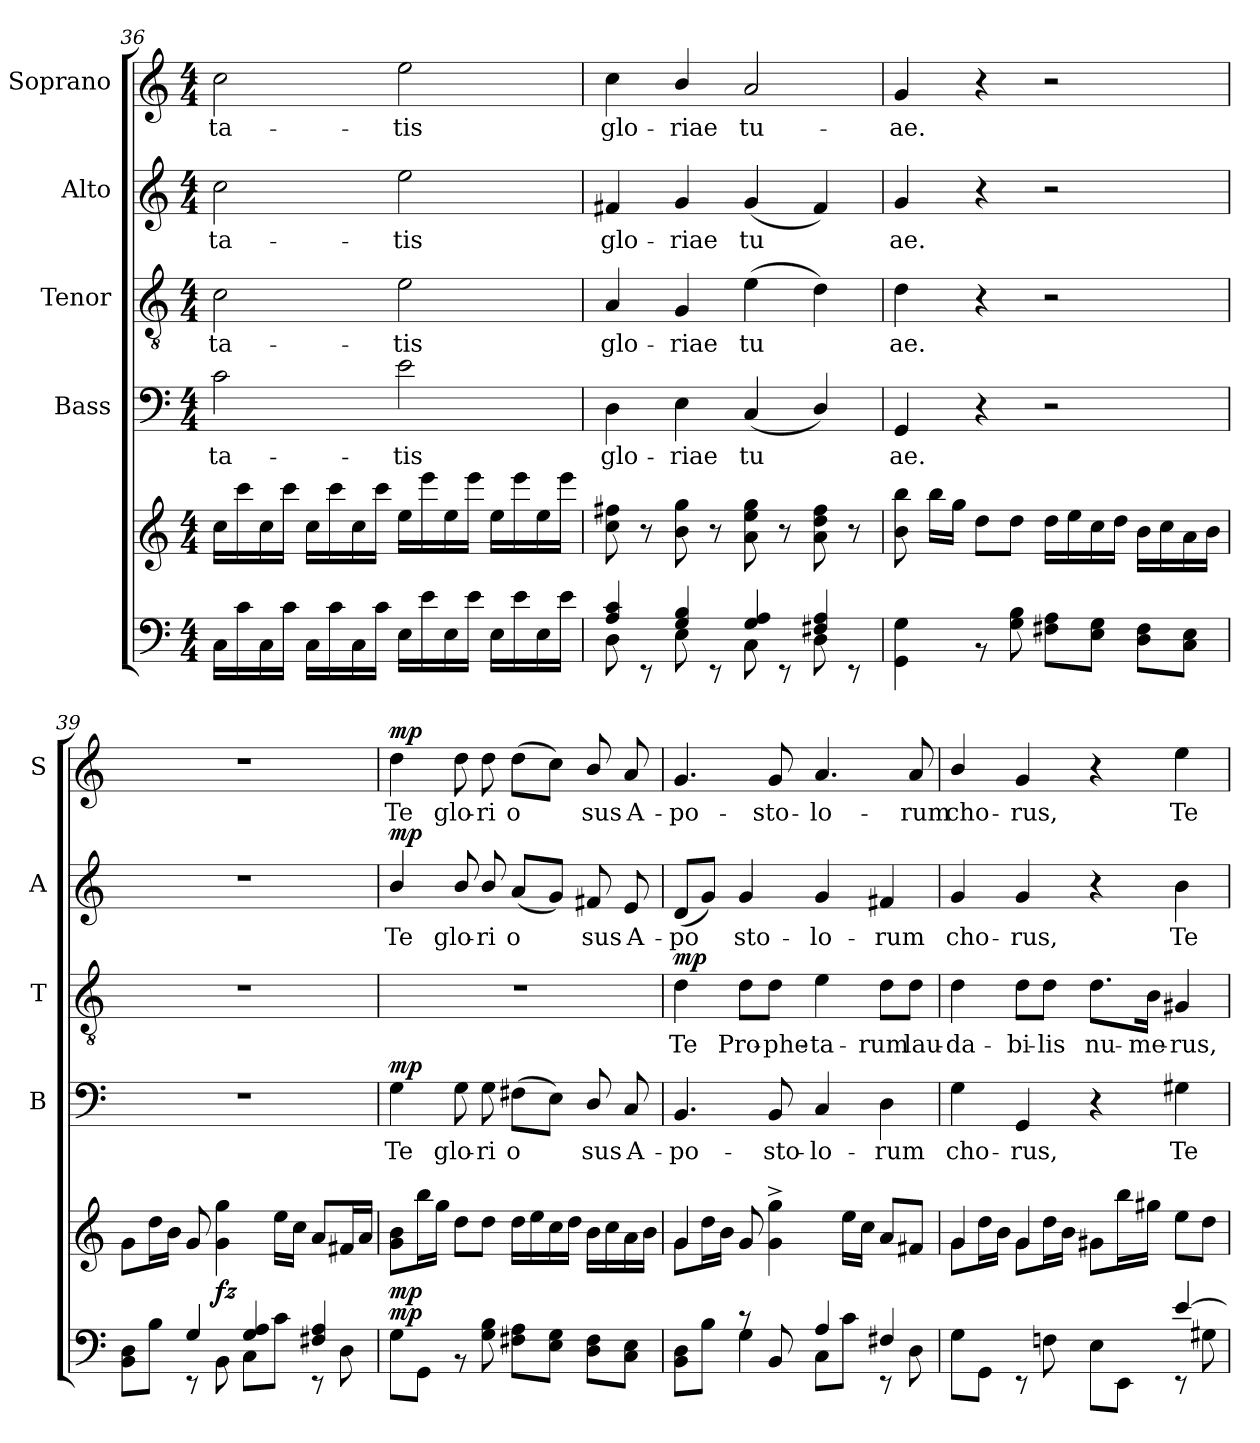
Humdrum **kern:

**kern	**dynam	**kern	**dynam	**kern	**text	**dynam	**kern	**text	**dynam	**kern	**text	**dynam	**kern	**text	**dynam
*part6	*part6	*part5	*part5	*part4	*part4	*part4	*part3	*part3	*part3	*part2	*part2	*part2	*part1	*part1	*part1
*staff6	*staff6	*staff5	*staff5	*staff4	*staff4	*staff4	*staff3	*staff3	*staff3	*staff2	*staff2	*staff2	*staff1	*staff1	*staff1
*	*	*	*	*I"Bass	*	*	*I"Tenor	*	*	*I"Alto	*	*	*I"Soprano	*	*
*	*	*	*	*I'B	*	*	*I'T	*	*	*I'A	*	*	*I'S	*	*
*clefF4	*	*clefG2	*	*clefF4	*	*	*clefGv2	*	*	*clefG2	*	*	*clefG2	*	*
*k[]	*	*k[]	*	*k[]	*	*	*k[]	*	*	*k[]	*	*	*k[]	*	*
*C:	*	*C:	*	*C:	*	*	*C:	*	*	*C:	*	*	*C:	*	*
*M4/4	*	*M4/4	*	*M4/4	*	*	*M4/4	*	*	*M4/4	*	*	*M4/4	*	*
=36	=36	=36	=36	=36	=36	=36	=36	=36	=36	=36	=36	=36	=36	=36	=36
*^	*	*	*	*	*	*	*	*	*	*	*	*	*	*	*
!	!	!	!	!	!	!LO:LY:b	!	!	!LO:LY:b	!	!	!LO:LY:b	!	!	!LO:LY:b	!
1ryy	16C\LL	.	16cc\LL	.	2c\	-ta-	.	2c\	-ta-	.	2cc\	-ta-	.	2cc\	-ta-	.
.	16c\	.	16ccc\	.	.	.	.	.	.	.	.	.	.	.	.	.
.	16C\	.	16cc\	.	.	.	.	.	.	.	.	.	.	.	.	.
.	16c\JJ	.	16ccc\JJ	.	.	.	.	.	.	.	.	.	.	.	.	.
.	16C\LL	.	16cc\LL	.	.	.	.	.	.	.	.	.	.	.	.	.
.	16c\	.	16ccc\	.	.	.	.	.	.	.	.	.	.	.	.	.
.	16C\	.	16cc\	.	.	.	.	.	.	.	.	.	.	.	.	.
.	16c\JJ	.	16ccc\JJ	.	.	.	.	.	.	.	.	.	.	.	.	.
!	!	!	!	!	!	!LO:LY:b	!	!	!LO:LY:b	!	!	!LO:LY:b	!	!	!LO:LY:b	!
.	16E\LL	.	16ee\LL	.	2e\	-tis	.	2e\	-tis	.	2ee\	-tis	.	2ee\	-tis	.
.	16e\	.	16eee\	.	.	.	.	.	.	.	.	.	.	.	.	.
.	16E\	.	16ee\	.	.	.	.	.	.	.	.	.	.	.	.	.
.	16e\JJ	.	16eee\JJ	.	.	.	.	.	.	.	.	.	.	.	.	.
.	16E\LL	.	16ee\LL	.	.	.	.	.	.	.	.	.	.	.	.	.
.	16e\	.	16eee\	.	.	.	.	.	.	.	.	.	.	.	.	.
.	16E\	.	16ee\	.	.	.	.	.	.	.	.	.	.	.	.	.
.	16e\JJ	.	16eee\JJ	.	.	.	.	.	.	.	.	.	.	.	.	.
=37	=37	=37	=37	=37	=37	=37	=37	=37	=37	=37	=37	=37	=37	=37	=37	=37
!	!	!	!	!	!	!LO:LY:b	!	!	!LO:LY:b	!	!	!LO:LY:b	!	!	!LO:LY:b	!
4A/ 4c/	8D\	.	8cc\ 8ff#X\	.	4D\	glo-	.	4A/	glo-	.	4f#X/	glo-	.	4cc\	glo-	.
.	8rEE	.	8r	.	.	.	.	.	.	.	.	.	.	.	.	.
!	!	!	!	!	!	!LO:LY:b	!	!	!LO:LY:b	!	!	!LO:LY:b	!	!	!LO:LY:b	!
4G/ 4B/	8E\	.	8b\ 8gg\	.	4E\	-riae	.	4G/	-riae	.	4g/	-riae	.	4b/	-riae	.
.	8rEE	.	8r	.	.	.	.	.	.	.	.	.	.	.	.	.
!	!	!	!	!	!	!LO:LY:b	!	!	!LO:LY:b	!	!	!LO:LY:b	!	!	!LO:LY:b	!
4G/ 4A/	8C\	.	8a\ 8ee\ 8gg\	.	(<4C/	tu­	.	(>4e\	tu­	.	(<4g/	tu­	.	2a/	tu-	.
.	8rEE	.	8r	.	.	.	.	.	.	.	.	.	.	.	.	.
4F#X/ 4A/	8D\	.	8a\ 8dd\ 8ff#\	.	4D/)	.	.	4d\)	.	.	4f#/)	.	.	.	.	.
.	8rEE	.	8r	.	.	.	.	.	.	.	.	.	.	.	.	.
=38	=38	=38	=38	=38	=38	=38	=38	=38	=38	=38	=38	=38	=38	=38	=38	=38
!	!	!	!	!	!	!LO:LY:b	!	!	!LO:LY:b	!	!	!LO:LY:b	!	!	!LO:LY:b	!
1ryy	4GG\ 4G\	.	8b\ 8bb\	.	4GG/	ae.	.	4d\	ae.	.	4g/	ae.	.	4g/	-ae.	.
.	.	.	16bb\LL	.	.	.	.	.	.	.	.	.	.	.	.	.
.	.	.	16gg\JJ	.	.	.	.	.	.	.	.	.	.	.	.	.
.	8r	.	8dd\L	.	4r	.	.	4r	.	.	4r	.	.	4r	.	.
.	8G\ 8B\	.	8dd\J	.	.	.	.	.	.	.	.	.	.	.	.	.
.	8F#X\ 8A\L	.	16dd\LL	.	2r	.	.	2r	.	.	2r	.	.	2r	.	.
.	.	.	16ee\	.	.	.	.	.	.	.	.	.	.	.	.	.
.	8E\ 8G\J	.	16cc\	.	.	.	.	.	.	.	.	.	.	.	.	.
.	.	.	16dd\JJ	.	.	.	.	.	.	.	.	.	.	.	.	.
.	8D\ 8F#\L	.	16b\LL	.	.	.	.	.	.	.	.	.	.	.	.	.
.	.	.	16cc\	.	.	.	.	.	.	.	.	.	.	.	.	.
.	8C\ 8E\J	.	16a\	.	.	.	.	.	.	.	.	.	.	.	.	.
.	.	.	16b\JJ	.	.	.	.	.	.	.	.	.	.	.	.	.
=39	=39	=39	=39	=39	=39	=39	=39	=39	=39	=39	=39	=39	=39	=39	=39	=39
4ryy	8BB\ 8D\L	.	8g\L	.	1r	.	.	1r	.	.	1r	.	.	1r	.	.
.	8B\J	.	16dd\L	.	.	.	.	.	.	.	.	.	.	.	.	.
.	.	.	16b\JJ	.	.	.	.	.	.	.	.	.	.	.	.	.
4G/	8rEE	.	8g/	.	.	.	.	.	.	.	.	.	.	.	.	.
!	!	!	!	!LO:DY:b	!	!	!	!	!	!	!	!	!	!	!	!
.	8BB\	.	4g\ 4gg\	fz	.	.	.	.	.	.	.	.	.	.	.	.
4G/ 4A/	8C\L	.	.	.	.	.	.	.	.	.	.	.	.	.	.	.
.	8c\J	.	16ee\LL	.	.	.	.	.	.	.	.	.	.	.	.	.
.	.	.	16cc\JJ	.	.	.	.	.	.	.	.	.	.	.	.	.
4F#X/ 4A/	8rEE	.	8a/L	.	.	.	.	.	.	.	.	.	.	.	.	.
.	8D\	.	16f#X/L	.	.	.	.	.	.	.	.	.	.	.	.	.
.	.	.	16a/JJ	.	.	.	.	.	.	.	.	.	.	.	.	.
!!LO:LB:g=z
=40	=40	=40	=40	=40	=40	=40	=40	=40	=40	=40	=40	=40	=40	=40	=40	=40
*	*	*	*^	*	*	*	*	*	*	*	*	*	*	*	*	*
!	!	!LO:DY:a	!	!	!LO:DY:b	!	!LO:LY:b	!LO:DY:b	!	!	!	!	!LO:LY:b	!LO:DY:b	!	!LO:LY:b	!LO:DY:b
1ryy	8G\L	mp	1ryy	8g\ 8b\L	mp	4G\	Te	mp	1r	.	.	4b/	Te	mp	4dd\	Te	mp
.	8GG\J	.	.	16bb\L	.	.	.	.	.	.	.	.	.	.	.	.	.
.	.	.	.	16gg\JJ	.	.	.	.	.	.	.	.	.	.	.	.	.
!	!	!	!	!	!	!	!LO:LY:b	!	!	!	!	!	!LO:LY:b	!	!	!LO:LY:b	!
.	8r	.	.	8dd\L	.	8G\	glo-	.	.	.	.	8b/	glo-	.	8dd\	glo-	.
!	!	!	!	!	!	!	!LO:LY:b	!	!	!	!	!	!LO:LY:b	!	!	!LO:LY:b	!
.	8G\ 8B\	.	.	8dd\J	.	8G\	-ri	.	.	.	.	8b/	-ri	.	8dd\	-ri	.
!	!	!	!	!	!	!	!LO:LY:b	!	!	!	!	!	!LO:LY:b	!	!	!LO:LY:b	!
.	8F#X\ 8A\L	.	.	16dd\LL	.	(>8F#X\L	o­	.	.	.	.	(<8a/L	o­	.	(>8dd\L	o­	.
.	.	.	.	16ee\	.	.	.	.	.	.	.	.	.	.	.	.	.
.	8E\ 8G\J	.	.	16cc\	.	8E\J)	.	.	.	.	.	8g/J)	.	.	8cc\J)	.	.
.	.	.	.	16dd\JJ	.	.	.	.	.	.	.	.	.	.	.	.	.
!	!	!	!	!	!	!	!LO:LY:b	!	!	!	!	!	!LO:LY:b	!	!	!LO:LY:b	!
.	8D\ 8F#\L	.	.	16b\LL	.	8D/	sus	.	.	.	.	8f#X/	sus	.	8b/	sus	.
.	.	.	.	16cc\	.	.	.	.	.	.	.	.	.	.	.	.	.
!	!	!	!	!	!	!	!LO:LY:b	!	!	!	!	!	!LO:LY:b	!	!	!LO:LY:b	!
.	8C\ 8E\J	.	.	16a\	.	8C/	A-	.	.	.	.	8e/	A-	.	8a/	A-	.
.	.	.	.	16b\JJ	.	.	.	.	.	.	.	.	.	.	.	.	.
=41	=41	=41	=41	=41	=41	=41	=41	=41	=41	=41	=41	=41	=41	=41	=41	=41	=41
!	!	!	!	!	!	!	!LO:LY:b	!	!	!LO:LY:b	!LO:DY:b	!	!LO:LY:b	!	!	!LO:LY:b	!
4ryy	8BB\ 8D\L	.	4g/	8g\L	.	4.BB/	-po-	.	4d\	Te	mp	(<8d/L	-po­	.	4.g/	-po-	.
.	8B\J	.	.	16dd\L	.	.	.	.	.	.	.	8g/J)	.	.	.	.	.
.	.	.	.	16b\JJ	.	.	.	.	.	.	.	.	.	.	.	.	.
!	!	!	!	!	!	!	!	!	!	!LO:LY:b	!	!	!LO:LY:b	!	!	!	!
8rc	4G\	.	4ryy	8g/	.	.	.	.	8d\L	Pro-	.	4g/	sto-	.	.	.	.
!	!	!	!	!	!	!	!LO:LY:b	!	!	!LO:LY:b	!	!	!	!	!	!LO:LY:b	!
8BB/	.	.	.	4g\^< 4gg\^<	.	8BB/	-sto-	.	8d\J	-phe-	.	.	.	.	8g/	-sto-	.
!	!	!	!	!	!	!	!LO:LY:b	!	!	!LO:LY:b	!	!	!LO:LY:b	!	!	!LO:LY:b	!
4A/	8C\L	.	2ryy	.	.	4C/	-lo-	.	4e\	-ta-	.	4g/	-lo-	.	4.a/	-lo-	.
.	8c\J	.	.	16ee\LL	.	.	.	.	.	.	.	.	.	.	.	.	.
.	.	.	.	16cc\JJ	.	.	.	.	.	.	.	.	.	.	.	.	.
!	!	!	!	!	!	!	!LO:LY:b	!	!	!LO:LY:b	!	!	!LO:LY:b	!	!	!	!
4F#X/	8rEE	.	.	8a/L	.	4D\	-rum	.	8d\L	-rum	.	4f#X/	-rum	.	.	.	.
!	!	!	!	!	!	!	!	!	!	!LO:LY:b	!	!	!	!	!	!LO:LY:b	!
.	8D\	.	.	8f#X/J	.	.	.	.	8d\J	lau-	.	.	.	.	8a/	-rum	.
=42	=42	=42	=42	=42	=42	=42	=42	=42	=42	=42	=42	=42	=42	=42	=42	=42	=42
!	!	!	!	!	!	!	!LO:LY:b	!	!	!LO:LY:b	!	!	!LO:LY:b	!	!	!LO:LY:b	!
2ryy	8G\L	.	4g/	8g\L	.	4G\	cho-	.	4d\	-da-	.	4g/	cho-	.	4b/	cho-	.
.	8GG\J	.	.	16dd\L	.	.	.	.	.	.	.	.	.	.	.	.	.
.	.	.	.	16b\JJ	.	.	.	.	.	.	.	.	.	.	.	.	.
!	!	!	!	!	!	!	!LO:LY:b	!	!	!LO:LY:b	!	!	!LO:LY:b	!	!	!LO:LY:b	!
.	8rEE	.	4g/	8g\L	.	4GG/	-rus,	.	8d\L	-bi-	.	4g/	-rus,	.	4g/	-rus,	.
!	!	!	!	!	!	!	!	!	!	!LO:LY:b	!	!	!	!	!	!	!
.	8Fn\	.	.	16dd\L	.	.	.	.	8d\J	-lis	.	.	.	.	.	.	.
.	.	.	.	16b\JJ	.	.	.	.	.	.	.	.	.	.	.	.	.
!	!	!	!	!	!	!	!	!	!	!LO:LY:b	!	!	!	!	!	!	!
4ryy	8E\L	.	2ryy	8g#X\L	.	4r	.	.	8.d\L	nu-	.	4r	.	.	4r	.	.
.	8EE\J	.	.	16bb\L	.	.	.	.	.	.	.	.	.	.	.	.	.
!	!	!	!	!	!	!	!	!	!	!LO:LY:b	!	!	!	!	!	!	!
.	.	.	.	16gg#X\JJ	.	.	.	.	16B\Jk	-me-	.	.	.	.	.	.	.
!	!	!	!	!	!	!	!LO:LY:b	!	!	!LO:LY:b	!	!	!LO:LY:b	!	!	!LO:LY:b	!
[>4e/	8rEE	.	.	8ee\L	.	4G#X\	Te	.	4G#X/	-rus,	.	4b\	Te	.	4ee\	Te	.
.	8G#X\	.	.	8dd\J	.	.	.	.	.	.	.	.	.	.	.	.	.
*v	*v	*	*	*	*	*	*	*	*	*	*	*	*	*	*	*	*
*	*	*v	*v	*	*	*	*	*	*	*	*	*	*	*	*	*
=	=	=	=	=	=	=	=	=	=	=	=	=	=	=	=
*-	*-	*-	*-	*-	*-	*-	*-	*-	*-	*-	*-	*-	*-	*-	*-
